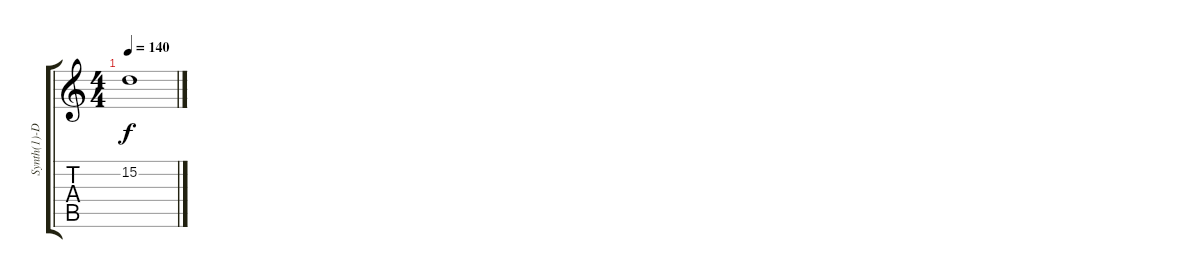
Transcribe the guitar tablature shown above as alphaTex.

\track ("Synth(1)-Delay" "Synth(1)-D") {instrument tremolostrings}
\staff {score tabs}
\tuning (E4 B3 G3 D3 A2 E2) {hide}
\ts (4 4)
\tempo 140
\clef g2
\ks c
15.2{t}.1{dy f}
